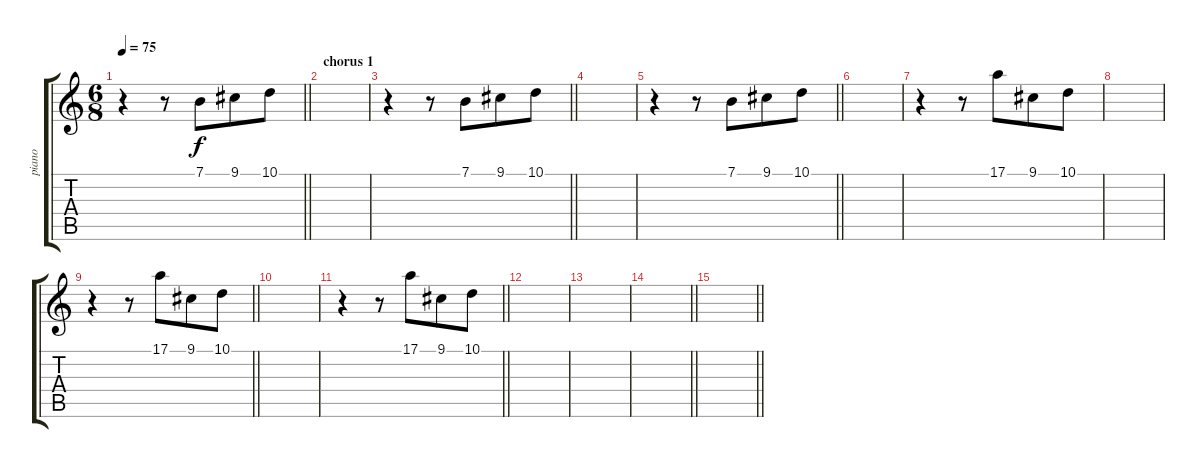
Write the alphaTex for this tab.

\track ("piano" "piano") {instrument acousticgrandpiano}
\staff {score tabs}
\tuning (E4 B3 G3 D3 A2 E2) {hide}
\ts (6 8)
\tempo 75
\clef g2
\barLineRight lightlight
\ks c
r.4{dy p} r.8 7.1.8{dy f} 9.1.8 10.1.8 |
\section ("" "chorus 1")
|
\barLineRight lightlight
r.4{volume 13} r.8 7.1.8 9.1.8 10.1.8 |
|
\barLineRight lightlight
r.4 r.8 7.1.8 9.1.8 10.1.8 |
|
r.4 r.8 17.1.8 9.1.8 10.1.8 |
|
\barLineRight lightlight
r.4 r.8 17.1.8 9.1.8 10.1.8 |
|
\barLineRight lightlight
r.4 r.8 17.1.8 9.1.8 10.1.8 |
|
|
\barLineRight lightlight
|
\barLineRight lightlight
